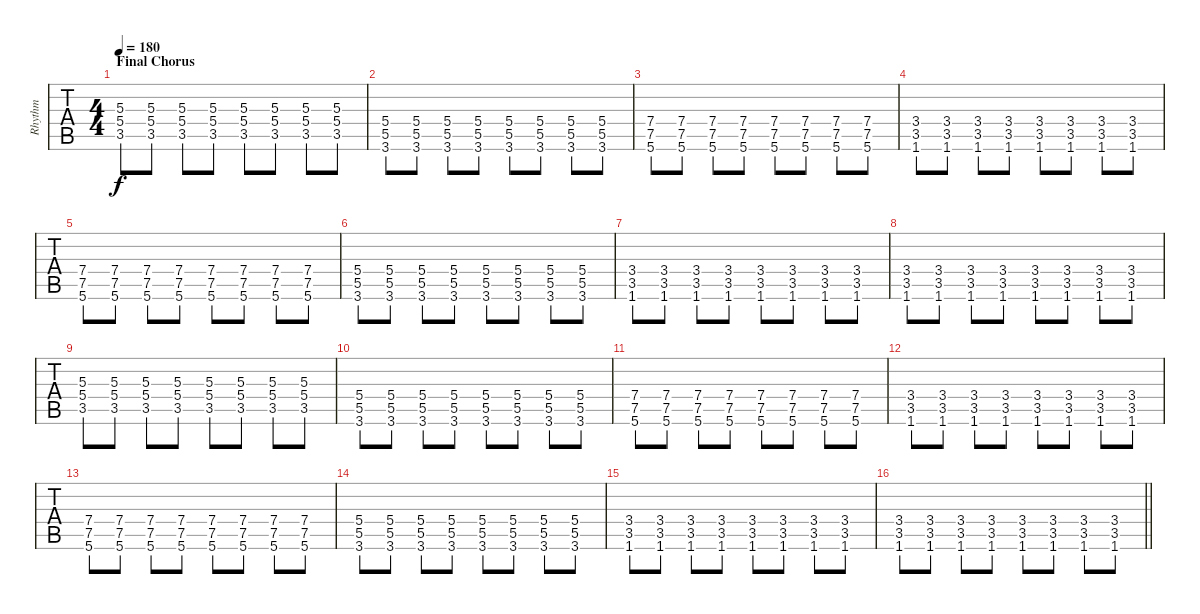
\track ("Rhythm" "Rhythm") {instrument overdrivenguitar}
\staff {tabs}
\tuning (E4 B3 G3 D3 A2 E2) {hide}
\ts (4 4)
\section ("" "Final Chorus")
\tempo 180
\clef g2
\ks c
(5.3 5.4 3.5).8{dy f} (5.3 5.4 3.5).8 (5.3 5.4 3.5).8 (5.3 5.4 3.5).8 (5.3 5.4 3.5).8 (5.3 5.4 3.5).8 (5.3 5.4 3.5).8 (5.3 5.4 3.5).8 |
(5.4 5.5 3.6).8 (5.4 5.5 3.6).8 (5.4 5.5 3.6).8 (5.4 5.5 3.6).8 (5.4 5.5 3.6).8 (5.4 5.5 3.6).8 (5.4 5.5 3.6).8 (5.4 5.5 3.6).8 |
(7.4 7.5 5.6).8 (7.4 7.5 5.6).8 (7.4 7.5 5.6).8 (7.4 7.5 5.6).8 (7.4 7.5 5.6).8 (7.4 7.5 5.6).8 (7.4 7.5 5.6).8 (7.4 7.5 5.6).8 |
(3.4 3.5 1.6).8 (3.4 3.5 1.6).8 (3.4 3.5 1.6).8 (3.4 3.5 1.6).8 (3.4 3.5 1.6).8 (3.4 3.5 1.6).8 (3.4 3.5 1.6).8 (3.4 3.5 1.6).8 |
(7.4 7.5 5.6).8 (7.4 7.5 5.6).8 (7.4 7.5 5.6).8 (7.4 7.5 5.6).8 (7.4 7.5 5.6).8 (7.4 7.5 5.6).8 (7.4 7.5 5.6).8 (7.4 7.5 5.6).8 |
(5.4 5.5 3.6).8 (5.4 5.5 3.6).8 (5.4 5.5 3.6).8 (5.4 5.5 3.6).8 (5.4 5.5 3.6).8 (5.4 5.5 3.6).8 (5.4 5.5 3.6).8 (5.4 5.5 3.6).8 |
(3.4 3.5 1.6).8 (3.4 3.5 1.6).8 (3.4 3.5 1.6).8 (3.4 3.5 1.6).8 (3.4 3.5 1.6).8 (3.4 3.5 1.6).8 (3.4 3.5 1.6).8 (3.4 3.5 1.6).8 |
(3.4 3.5 1.6).8 (3.4 3.5 1.6).8 (3.4 3.5 1.6).8 (3.4 3.5 1.6).8 (3.4 3.5 1.6).8 (3.4 3.5 1.6).8 (3.4 3.5 1.6).8 (3.4 3.5 1.6).8 |
(5.3 5.4 3.5).8 (5.3 5.4 3.5).8 (5.3 5.4 3.5).8 (5.3 5.4 3.5).8 (5.3 5.4 3.5).8 (5.3 5.4 3.5).8 (5.3 5.4 3.5).8 (5.3 5.4 3.5).8 |
(5.4 5.5 3.6).8 (5.4 5.5 3.6).8 (5.4 5.5 3.6).8 (5.4 5.5 3.6).8 (5.4 5.5 3.6).8 (5.4 5.5 3.6).8 (5.4 5.5 3.6).8 (5.4 5.5 3.6).8 |
(7.4 7.5 5.6).8 (7.4 7.5 5.6).8 (7.4 7.5 5.6).8 (7.4 7.5 5.6).8 (7.4 7.5 5.6).8 (7.4 7.5 5.6).8 (7.4 7.5 5.6).8 (7.4 7.5 5.6).8 |
(3.4 3.5 1.6).8 (3.4 3.5 1.6).8 (3.4 3.5 1.6).8 (3.4 3.5 1.6).8 (3.4 3.5 1.6).8 (3.4 3.5 1.6).8 (3.4 3.5 1.6).8 (3.4 3.5 1.6).8 |
(7.4 7.5 5.6).8 (7.4 7.5 5.6).8 (7.4 7.5 5.6).8 (7.4 7.5 5.6).8 (7.4 7.5 5.6).8 (7.4 7.5 5.6).8 (7.4 7.5 5.6).8 (7.4 7.5 5.6).8 |
(5.4 5.5 3.6).8 (5.4 5.5 3.6).8 (5.4 5.5 3.6).8 (5.4 5.5 3.6).8 (5.4 5.5 3.6).8 (5.4 5.5 3.6).8 (5.4 5.5 3.6).8 (5.4 5.5 3.6).8 |
(3.4 3.5 1.6).8 (3.4 3.5 1.6).8 (3.4 3.5 1.6).8 (3.4 3.5 1.6).8 (3.4 3.5 1.6).8 (3.4 3.5 1.6).8 (3.4 3.5 1.6).8 (3.4 3.5 1.6).8 |
\barLineRight lightlight
(3.4 3.5 1.6).8 (3.4 3.5 1.6).8 (3.4 3.5 1.6).8 (3.4 3.5 1.6).8 (3.4 3.5 1.6).8 (3.4 3.5 1.6).8 (3.4 3.5 1.6).8 (3.4 3.5 1.6).8
